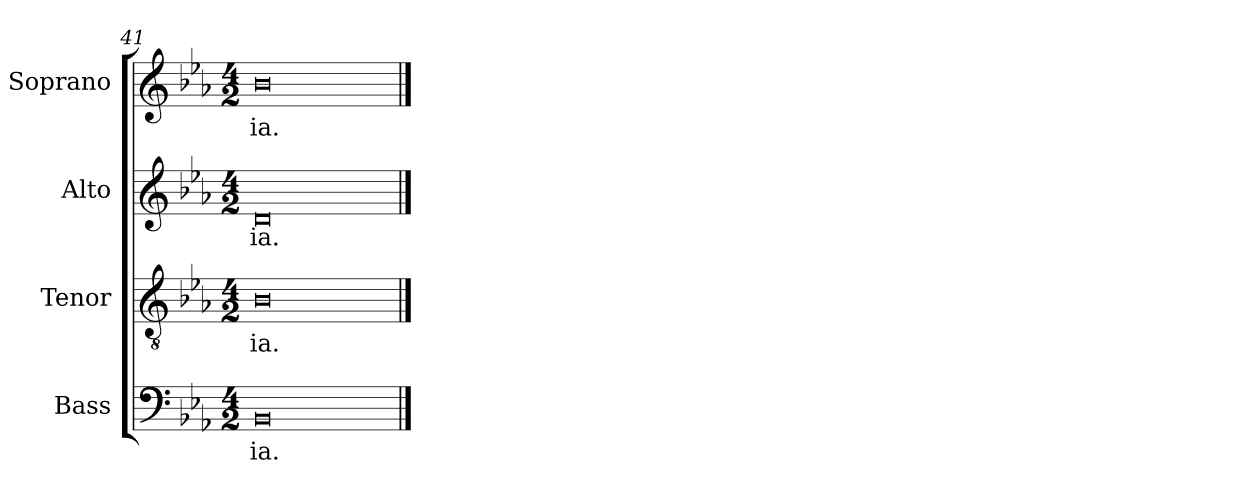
**kern	**text	**kern	**text	**kern	**text	**kern	**text
*part4	*part4	*part3	*part3	*part2	*part2	*part1	*part1
*staff4	*staff4	*staff3	*staff3	*staff2	*staff2	*staff1	*staff1
*I"Bass	*	*I"Tenor	*	*I"Alto	*	*I"Soprano	*
*I'B.	*	*I'T.	*	*I'A.	*	*I'S.	*
*clefF4	*	*clefGv2	*	*clefG2	*	*clefG2	*
*	*	*ITrd7c12	*	*	*	*	*
*k[b-e-a-]	*	*k[b-e-a-]	*	*k[b-e-a-]	*	*k[b-e-a-]	*
*E-:	*	*E-:	*	*E-:	*	*E-:	*
*M4/2	*	*M4/2	*	*M4/2	*	*M4/2	*
=41	=41	=41	=41	=41	=41	=41	=41
!	!LO:LY:b:color=#000000	!	!	!	!	!	!
!	!	!	!LO:LY:b:color=#000000	!	!	!	!
!	!	!	!	!	!LO:LY:b:color=#000000	!	!
!	!	!	!	!	!	!	!LO:LY:b:color=#000000
0BB-i	-ia.	0BB-i	-ia.	0di	-ia.	0b-i	-ia.
==	==	==	==	==	==	==	==
*-	*-	*-	*-	*-	*-	*-	*-
